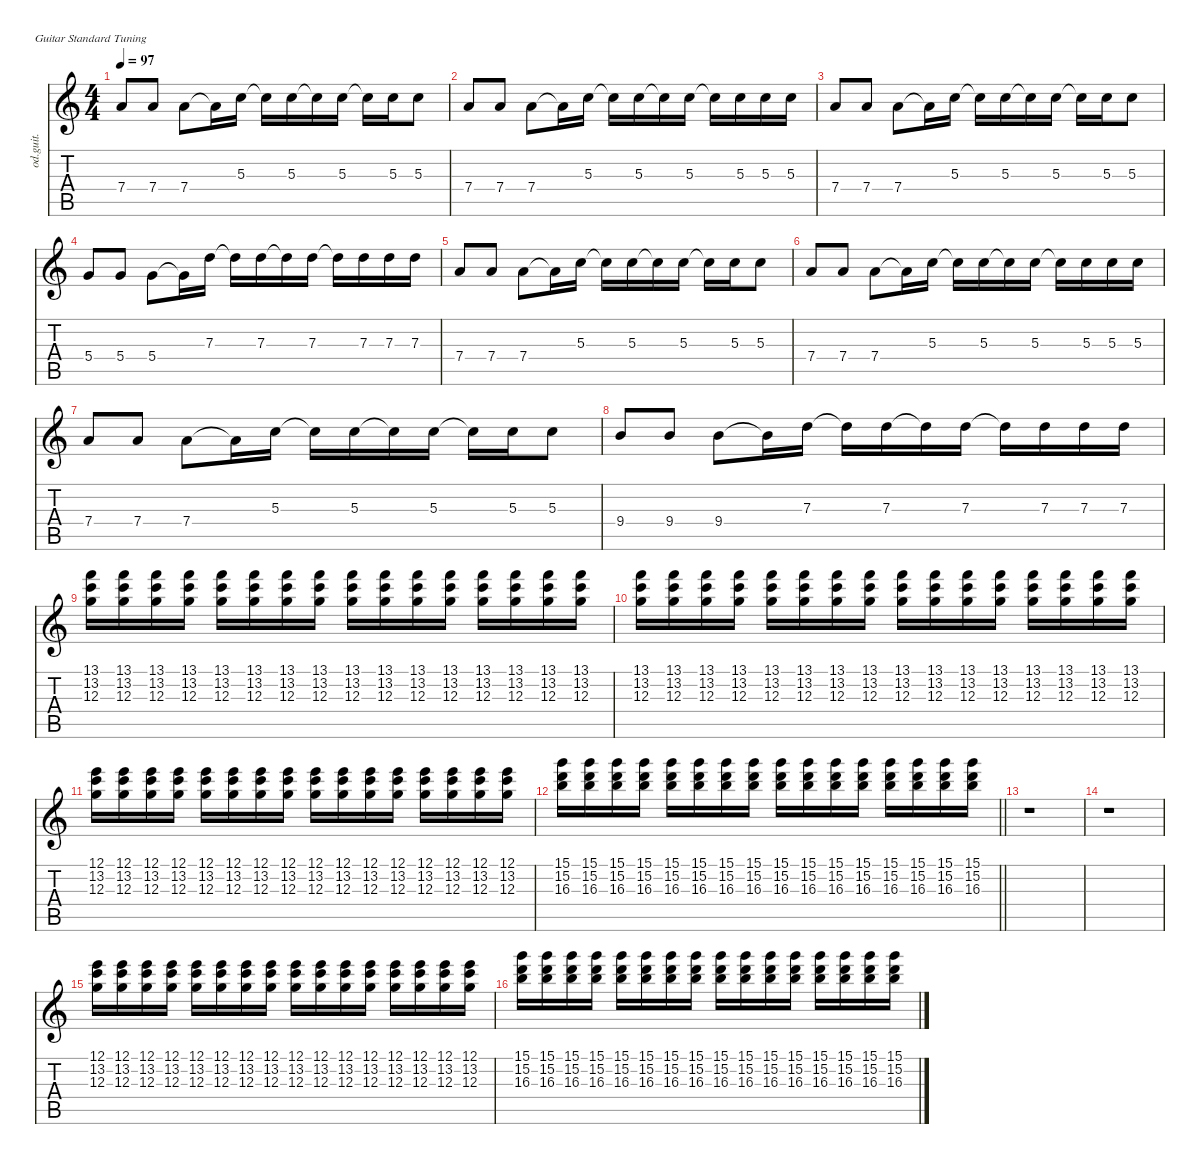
\defaultSystemsLayout 4
\hideDynamics
\bracketExtendMode nobrackets
\track ("Overdriven Guitar" "od.guit.") {instrument overdrivenguitar}
\staff {score tabs}
\tuning (E4 B3 G3 D3 A2 E2)
\ts (4 4)
\tempo 97
\clef g2
\ks c
7.4.8{dy mf beam Up} 7.4.8{beam Up} 7.4.8{beam Down} 7.4{t}.16{beam Down} 5.3.16{beam Down} 5.3{t}.16{beam Down} 5.3.16{beam Down} 5.3{t}.16{beam Down} 5.3.16{beam Down} 5.3{t}.16{beam Down} 5.3.16{beam Down} 5.3.8{beam Down} |
7.4.8{beam Up} 7.4.8{beam Up} 7.4.8{beam Down} 7.4{t}.16{beam Down} 5.3.16{beam Down} 5.3{t}.16{beam Down} 5.3.16{beam Down} 5.3{t}.16{beam Down} 5.3.16{beam Down} 5.3{t}.16{beam Down} 5.3.16{beam Down} 5.3.16{beam Down} 5.3.16{beam Down} |
7.4.8{beam Up} 7.4.8{beam Up} 7.4.8{beam Down} 7.4{t}.16{beam Down} 5.3.16{beam Down} 5.3{t}.16{beam Down} 5.3.16{beam Down} 5.3{t}.16{beam Down} 5.3.16{beam Down} 5.3{t}.16{beam Down} 5.3.16{beam Down} 5.3.8{beam Down} |
5.4.8{beam Up} 5.4.8{beam Up} 5.4.8{beam Down} 5.4{t}.16{beam Down} 7.3.16{beam Down} 7.3{t}.16{beam Down} 7.3.16{beam Down} 7.3{t}.16{beam Down} 7.3.16{beam Down} 7.3{t}.16{beam Down} 7.3.16{beam Down} 7.3.16{beam Down} 7.3.16{beam Down} |
7.4.8{beam Up} 7.4.8{beam Up} 7.4.8{beam Down} 7.4{t}.16{beam Down} 5.3.16{beam Down} 5.3{t}.16{beam Down} 5.3.16{beam Down} 5.3{t}.16{beam Down} 5.3.16{beam Down} 5.3{t}.16{beam Down} 5.3.16{beam Down} 5.3.8{beam Down} |
7.4.8{beam Up} 7.4.8{beam Up} 7.4.8{beam Down} 7.4{t}.16{beam Down} 5.3.16{beam Down} 5.3{t}.16{beam Down} 5.3.16{beam Down} 5.3{t}.16{beam Down} 5.3.16{beam Down} 5.3{t}.16{beam Down} 5.3.16{beam Down} 5.3.16{beam Down} 5.3.16{beam Down} |
7.4.8{beam Up} 7.4.8{beam Up} 7.4.8{beam Down} 7.4{t}.16{beam Down} 5.3.16{beam Down} 5.3{t}.16{beam Down} 5.3.16{beam Down} 5.3{t}.16{beam Down} 5.3.16{beam Down} 5.3{t}.16{beam Down} 5.3.16{beam Down} 5.3.8{beam Down} |
9.4.8{beam Up} 9.4.8{beam Up} 9.4.8{beam Down} 9.4{t}.16{beam Down} 7.3.16{beam Down} 7.3{t}.16{beam Down} 7.3.16{beam Down} 7.3{t}.16{beam Down} 7.3.16{beam Down} 7.3{t}.16{beam Down} 7.3.16{beam Down} 7.3.16{beam Down} 7.3.16{beam Down} |
(13.2 12.3 13.1).16{beam Down} (13.2 12.3 13.1).16{beam Down} (13.2 12.3 13.1).16{beam Down} (13.2 12.3 13.1).16{beam Down} (13.2 12.3 13.1).16{beam Down} (13.2 12.3 13.1).16{beam Down} (13.2 12.3 13.1).16{beam Down} (13.2 12.3 13.1).16{beam Down} (13.2 12.3 13.1).16{beam Down} (13.2 12.3 13.1).16{beam Down} (13.2 12.3 13.1).16{beam Down} (13.2 12.3 13.1).16{beam Down} (13.2 12.3 13.1).16{beam Down} (13.2 12.3 13.1).16{beam Down} (13.2 12.3 13.1).16{beam Down} (13.2 12.3 13.1).16{beam Down} |
(13.2 12.3 13.1).16{beam Down} (13.2 12.3 13.1).16{beam Down} (13.2 12.3 13.1).16{beam Down} (13.2 12.3 13.1).16{beam Down} (13.2 12.3 13.1).16{beam Down} (13.2 12.3 13.1).16{beam Down} (13.2 12.3 13.1).16{beam Down} (13.2 12.3 13.1).16{beam Down} (13.2 12.3 13.1).16{beam Down} (13.2 12.3 13.1).16{beam Down} (13.2 12.3 13.1).16{beam Down} (13.2 12.3 13.1).16{beam Down} (13.2 12.3 13.1).16{beam Down} (13.2 12.3 13.1).16{beam Down} (13.2 12.3 13.1).16{beam Down} (13.2 12.3 13.1).16{beam Down} |
(12.3 13.2 12.1).16{beam Down} (12.3 13.2 12.1).16{beam Down} (12.3 13.2 12.1).16{beam Down} (12.3 13.2 12.1).16{beam Down} (12.3 13.2 12.1).16{beam Down} (12.3 13.2 12.1).16{beam Down} (12.3 13.2 12.1).16{beam Down} (12.3 13.2 12.1).16{beam Down} (12.3 13.2 12.1).16{beam Down} (12.3 13.2 12.1).16{beam Down} (12.3 13.2 12.1).16{beam Down} (12.3 13.2 12.1).16{beam Down} (12.3 13.2 12.1).16{beam Down} (12.3 13.2 12.1).16{beam Down} (12.3 13.2 12.1).16{beam Down} (12.3 13.2 12.1).16{beam Down} |
\barLineRight lightlight
(16.3 15.2 15.1).16{beam Down} (16.3 15.2 15.1).16{beam Down} (16.3 15.2 15.1).16{beam Down} (16.3 15.2 15.1).16{beam Down} (16.3 15.2 15.1).16{beam Down} (16.3 15.2 15.1).16{beam Down} (16.3 15.2 15.1).16{beam Down} (16.3 15.2 15.1).16{beam Down} (16.3 15.2 15.1).16{beam Down} (16.3 15.2 15.1).16{beam Down} (16.3 15.2 15.1).16{beam Down} (16.3 15.2 15.1).16{beam Down} (16.3 15.2 15.1).16{beam Down} (16.3 15.2 15.1).16{beam Down} (16.3 15.2 15.1).16{beam Down} (16.3 15.2 15.1).16{beam Down} |
r.1{beam Down} |
r.1{beam Down} |
(12.3 13.2 12.1).16{beam Down} (12.3 13.2 12.1).16{beam Down} (12.3 13.2 12.1).16{beam Down} (12.3 13.2 12.1).16{beam Down} (12.3 13.2 12.1).16{beam Down} (12.3 13.2 12.1).16{beam Down} (12.3 13.2 12.1).16{beam Down} (12.3 13.2 12.1).16{beam Down} (12.3 13.2 12.1).16{beam Down} (12.3 13.2 12.1).16{beam Down} (12.3 13.2 12.1).16{beam Down} (12.3 13.2 12.1).16{beam Down} (12.3 13.2 12.1).16{beam Down} (12.3 13.2 12.1).16{beam Down} (12.3 13.2 12.1).16{beam Down} (12.3 13.2 12.1).16{beam Down} |
(16.3 15.2 15.1).16{beam Down} (16.3 15.2 15.1).16{beam Down} (16.3 15.2 15.1).16{beam Down} (16.3 15.2 15.1).16{beam Down} (16.3 15.2 15.1).16{beam Down} (16.3 15.2 15.1).16{beam Down} (16.3 15.2 15.1).16{beam Down} (16.3 15.2 15.1).16{beam Down} (16.3 15.2 15.1).16{beam Down} (16.3 15.2 15.1).16{beam Down} (16.3 15.2 15.1).16{beam Down} (16.3 15.2 15.1).16{beam Down} (16.3 15.2 15.1).16{beam Down} (16.3 15.2 15.1).16{beam Down} (16.3 15.2 15.1).16{beam Down} (16.3 15.2 15.1).16{beam Down}
